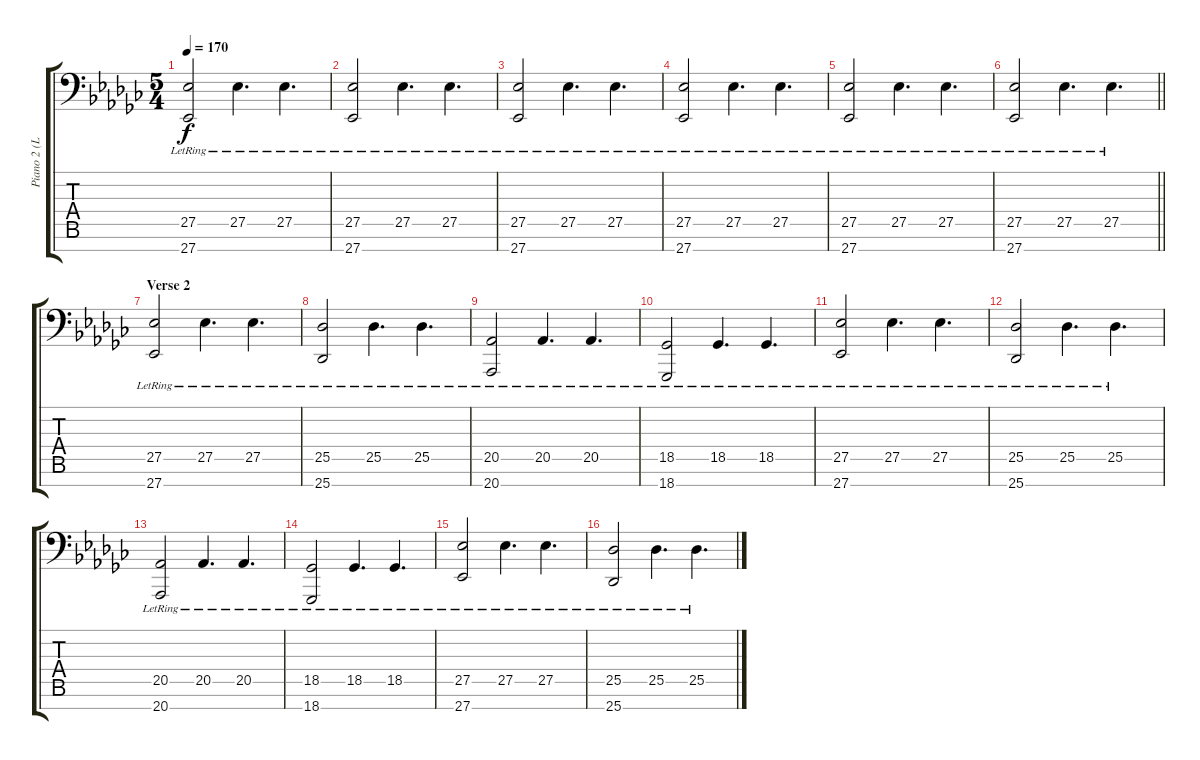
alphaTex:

\track ("Piano 2 (Left Hand)" "Piano 2 (L") {instrument harpsichord}
\staff {score tabs}
\tuning (D3 F2 F2 E1 C1 F0 C0) {hide}
\ts (5 4)
\tempo 170
\clef f4
\ks gb
(27.5{lr} 27.7{lr}).2{dy f} 27.5{lr}.4{d} 27.5{lr}.4{d} |
(27.5{lr} 27.7{lr}).2 27.5{lr}.4{d} 27.5{lr}.4{d} |
(27.5{lr} 27.7{lr}).2 27.5{lr}.4{d} 27.5{lr}.4{d} |
(27.5{lr} 27.7{lr}).2 27.5{lr}.4{d} 27.5{lr}.4{d} |
(27.5{lr} 27.7{lr}).2 27.5{lr}.4{d} 27.5{lr}.4{d} |
\barLineRight lightlight
(27.5{lr} 27.7{lr}).2 27.5{lr}.4{d} 27.5{lr}.4{d} |
\section ("" "Verse 2")
(27.5{lr} 27.7{lr}).2 27.5{lr}.4{d} 27.5{lr}.4{d} |
(25.5{lr} 25.7{lr}).2 25.5{lr}.4{d} 25.5{lr}.4{d} |
(20.5{lr} 20.7{lr}).2 20.5{lr}.4{d} 20.5{lr}.4{d} |
(18.5{lr} 18.7{lr}).2 18.5{lr}.4{d} 18.5{lr}.4{d} |
(27.5{lr} 27.7{lr}).2 27.5{lr}.4{d} 27.5{lr}.4{d} |
(25.5{lr} 25.7{lr}).2 25.5{lr}.4{d} 25.5{lr}.4{d} |
(20.5{lr} 20.7{lr}).2 20.5{lr}.4{d} 20.5{lr}.4{d} |
(18.5{lr} 18.7{lr}).2 18.5{lr}.4{d} 18.5{lr}.4{d} |
(27.5{lr} 27.7{lr}).2 27.5{lr}.4{d} 27.5{lr}.4{d} |
(25.5{lr} 25.7{lr}).2 25.5{lr}.4{d} 25.5{lr}.4{d}
